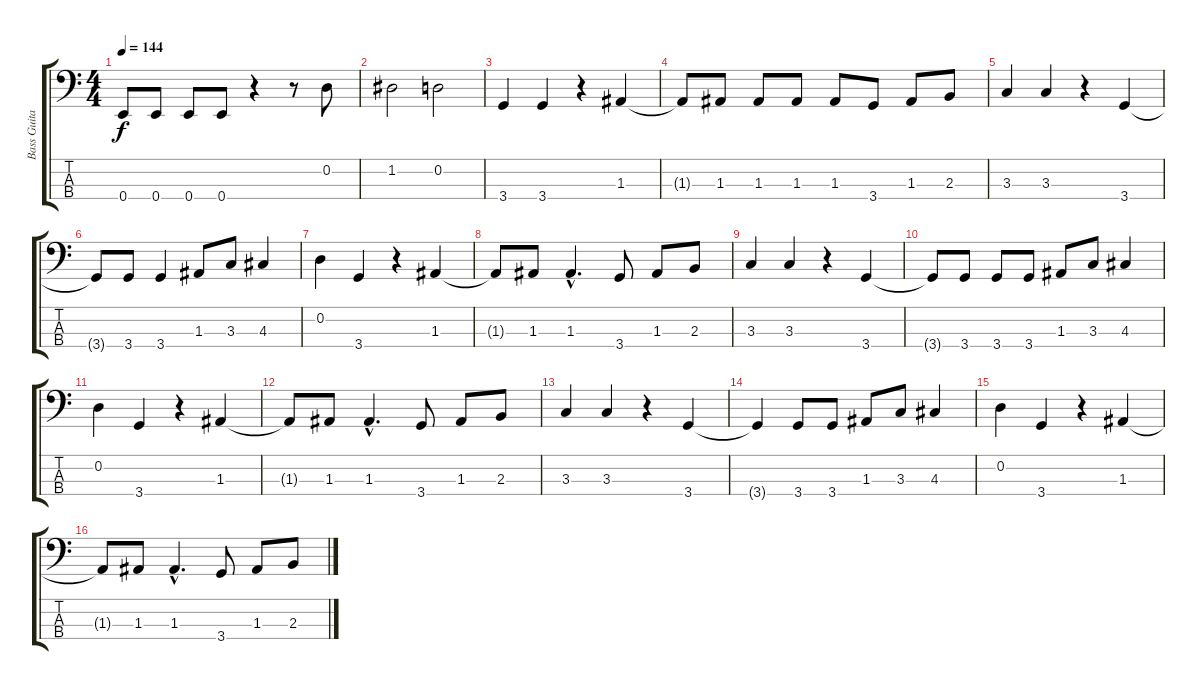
\track ("Bass Guitar         " "Bass Guita") {instrument electricbassfinger}
\staff {score tabs}
\tuning (G2 D2 A1 E1) {hide}
\ts (4 4)
\tempo 144
\clef f4
\ks c
0.4.8{dy f} 0.4.8 0.4.8 0.4.8 r.4 r.8 0.2.8 |
1.2.2 0.2.2 |
3.4.4 3.4.4 r.4 1.3.4 |
1.3{t}.8 1.3.8 1.3.8 1.3.8 1.3.8 3.4.8 1.3.8 2.3.8 |
3.3.4 3.3.4 r.4 3.4.4 |
3.4{t}.8 3.4.8 3.4.4 1.3.8 3.3.8 4.3.4 |
0.2.4 3.4.4 r.4 1.3.4 |
1.3{t}.8 1.3.8 1.3{hac}.4{d} 3.4.8 1.3.8 2.3.8 |
3.3.4 3.3.4 r.4 3.4.4 |
3.4{t}.8 3.4.8 3.4.8 3.4.8 1.3.8 3.3.8 4.3.4 |
0.2.4 3.4.4 r.4 1.3.4 |
1.3{t}.8 1.3.8 1.3{hac}.4{d} 3.4.8 1.3.8 2.3.8 |
3.3.4 3.3.4 r.4 3.4.4 |
3.4{t}.4 3.4.8 3.4.8 1.3.8 3.3.8 4.3.4 |
0.2.4 3.4.4 r.4 1.3.4 |
1.3{t}.8 1.3.8 1.3{hac}.4{d} 3.4.8 1.3.8 2.3.8
